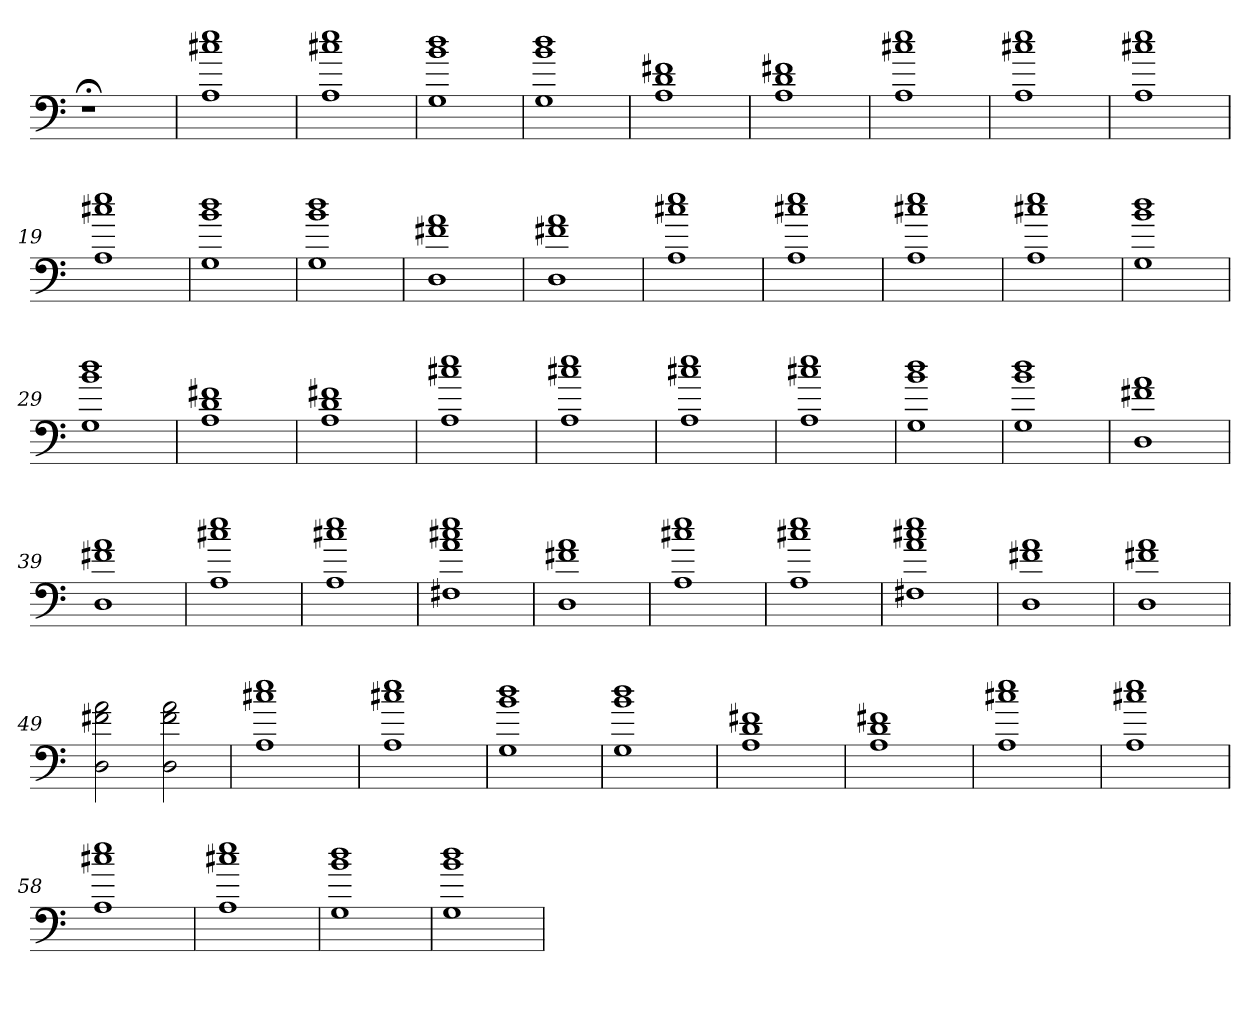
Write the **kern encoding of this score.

**kern
*part1
*staff1
=
1r;<
=1
1r
=2
1r
=3
1r
=4
1r
=5
1r
=6
1r
=7
1r
=8
1r
=9
1r
=10
1A 1cc#X 1ee
=11
1A 1cc#X 1ee
=12
1G 1b 1dd
=13
1G 1b 1dd
=14
1A 1d 1f#X
=15
1A 1d 1f#X
=16
1A 1cc#X 1ee
=17
1A 1cc#X 1ee
=18
1A 1cc#X 1ee
=19
1A 1cc#X 1ee
=20
1G 1b 1dd
=21
1G 1b 1dd
=22
1D 1f#X 1a
=23
1D 1f#X 1a
=24
1A 1cc#X 1ee
=25
1A 1cc#X 1ee
=26
1A 1cc#X 1ee
=27
1A 1cc#X 1ee
=28
1G 1b 1dd
=29
1G 1b 1dd
=30
1A 1d 1f#X
=31
1A 1d 1f#X
=32
1A 1cc#X 1ee
=33
1A 1cc#X 1ee
=34
1A 1cc#X 1ee
=35
1A 1cc#X 1ee
=36
1G 1b 1dd
=37
1G 1b 1dd
=38
1D 1f#X 1a
=39
1D 1f#X 1a
=40
1A 1cc#X 1ee
=41
1A 1cc#X 1ee
=42
1F#X 1a 1cc#X 1ee
=43
1D 1f#X 1a
=44
1A 1cc#X 1ee
=45
1A 1cc#X 1ee
=46
1F#X 1a 1cc#X 1ee
=47
1D 1f#X 1a
=48
1D 1f#X 1a
=49
2D 2f#X 2a
2D 2f# 2a
=50
1A 1cc#X 1ee
=51
1A 1cc#X 1ee
=52
1G 1b 1dd
=53
1G 1b 1dd
=54
1A 1d 1f#X
=55
1A 1d 1f#X
=56
1A 1cc#X 1ee
=57
1A 1cc#X 1ee
=58
1A 1cc#X 1ee
=59
1A 1cc#X 1ee
=60
1G 1b 1dd
=61
1G 1b 1dd
=
*-
